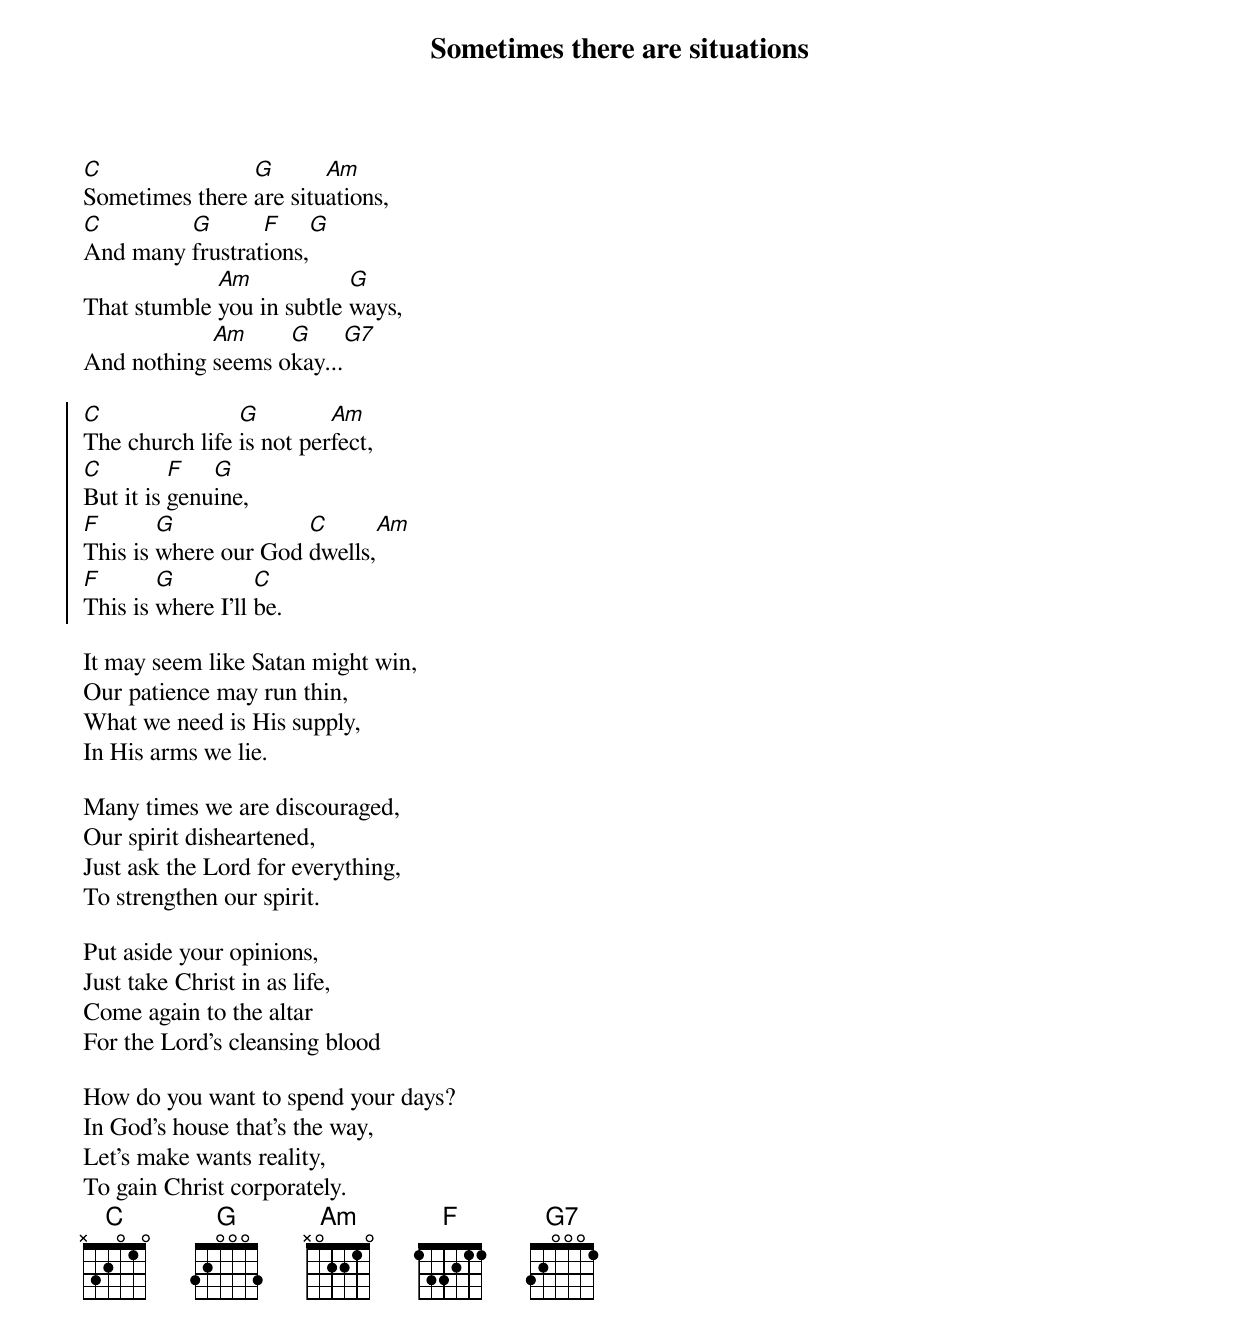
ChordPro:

{title: Sometimes there are situations}

[C]Sometimes there [G]are situ[Am]ations,
[C]And many [G]frustrat[F]ions,[G]
That stumble [Am]you in subtle [G]ways,
And nothing [Am]seems o[G]kay...[G7]

{start_of_chorus}
[C]The church life [G]is not per[Am]fect,
[C]But it is [F]genu[G]ine,
[F]This is [G]where our God [C]dwells,[Am]
[F]This is [G]where I'll [C]be.
{end_of_chorus}

It may seem like Satan might win,
Our patience may run thin,
What we need is His supply,
In His arms we lie.

Many times we are discouraged,
Our spirit disheartened,
Just ask the Lord for everything,
To strengthen our spirit.

Put aside your opinions,
Just take Christ in as life,
Come again to the altar
For the Lord's cleansing blood

How do you want to spend your days?
In God's house that's the way,
Let's make wants reality,
To gain Christ corporately.
